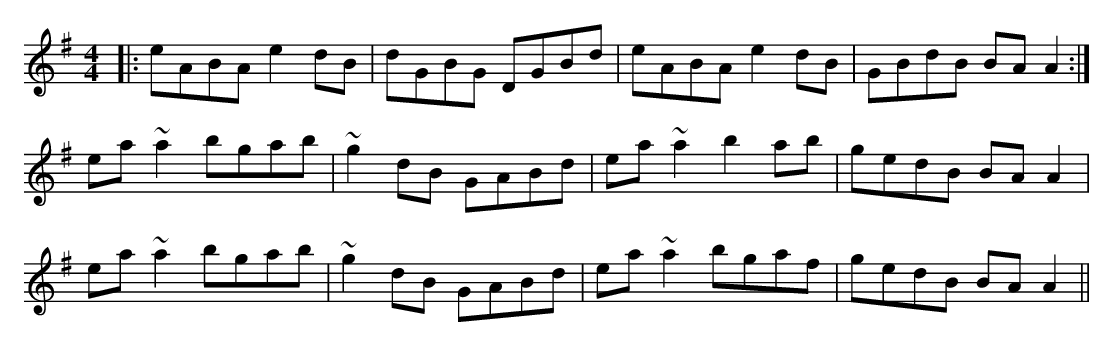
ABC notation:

X:1
M:4/4
K:Ador
|:eABA e2dB|dGBG DGBd|eABA e2dB|GBdB BAA2:|
ea~a2 bgab|~g2dB GABd|ea~a2 b2ab|gedB BAA2|
ea~a2 bgab|~g2dB GABd|ea~a2 bgaf|gedB BAA2||
